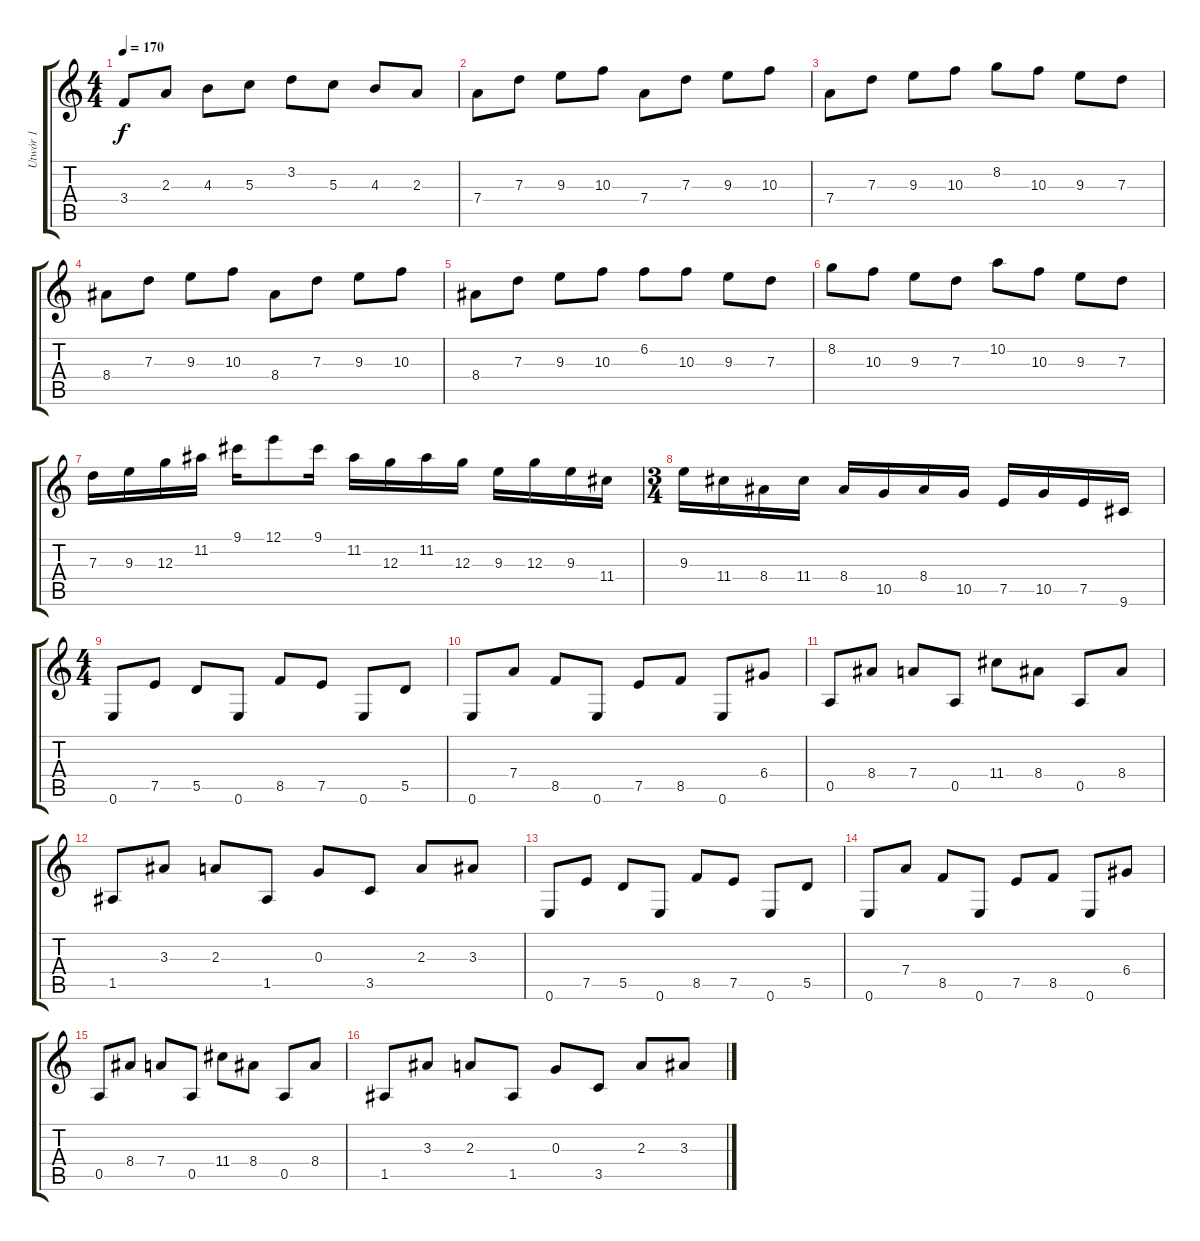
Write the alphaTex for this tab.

\track ("Utwór 1" "Utwór 1") {instrument distortionguitar}
\staff {score tabs}
\tuning (E4 B3 G3 D3 A2 E2) {hide}
\ts (4 4)
\tempo 170
\clef g2
\ks c
3.4.8{dy f} 2.3.8 4.3.8 5.3.8 3.2.8 5.3.8 4.3.8 2.3.8 |
7.4.8 7.3.8 9.3.8 10.3.8 7.4.8 7.3.8 9.3.8 10.3.8 |
7.4.8 7.3.8 9.3.8 10.3.8 8.2.8 10.3.8 9.3.8 7.3.8 |
8.4.8 7.3.8 9.3.8 10.3.8 8.4.8 7.3.8 9.3.8 10.3.8 |
8.4.8 7.3.8 9.3.8 10.3.8 6.2.8 10.3.8 9.3.8 7.3.8 |
8.2.8 10.3.8 9.3.8 7.3.8 10.2.8 10.3.8 9.3.8 7.3.8 |
7.3.16 9.3.16 12.3.16 11.2.16 9.1.16 12.1.8 9.1.16 11.2.16 12.3.16 11.2.16 12.3.16 9.3.16 12.3.16 9.3.16 11.4.16 |
\ts (3 4)
9.3.16 11.4.16 8.4.16 11.4.16 8.4.16 10.5.16 8.4.16 10.5.16 7.5.16 10.5.16 7.5.16 9.6.16 |
\ts (4 4)
0.6.8 7.5.8 5.5.8 0.6.8 8.5.8 7.5.8 0.6.8 5.5.8 |
0.6.8 7.4.8 8.5.8 0.6.8 7.5.8 8.5.8 0.6.8 6.4.8 |
0.5.8 8.4.8 7.4.8 0.5.8 11.4.8 8.4.8 0.5.8 8.4.8 |
1.5.8 3.3.8 2.3.8 1.5.8 0.3.8 3.5.8 2.3.8 3.3.8 |
0.6.8 7.5.8 5.5.8 0.6.8 8.5.8 7.5.8 0.6.8 5.5.8 |
0.6.8 7.4.8 8.5.8 0.6.8 7.5.8 8.5.8 0.6.8 6.4.8 |
0.5.8 8.4.8 7.4.8 0.5.8 11.4.8 8.4.8 0.5.8 8.4.8 |
1.5.8 3.3.8 2.3.8 1.5.8 0.3.8 3.5.8 2.3.8 3.3.8
